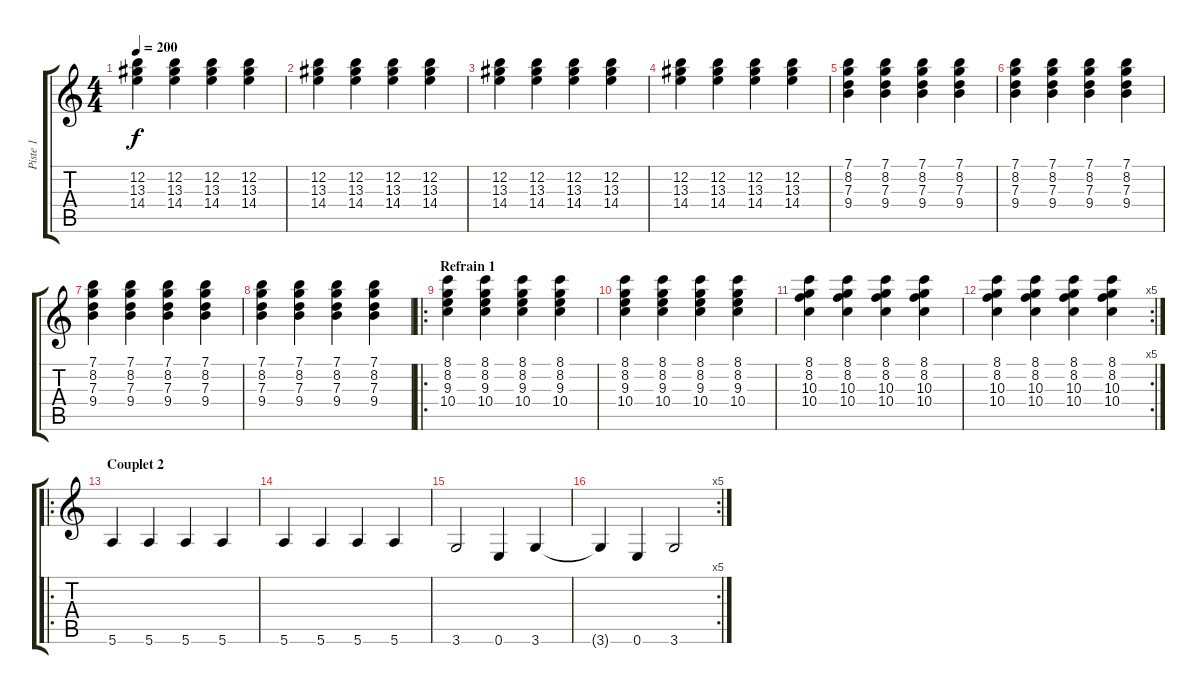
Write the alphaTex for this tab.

\track ("Piste 1" "Piste 1") {instrument distortionguitar}
\staff {score tabs}
\tuning (E4 B3 G3 D3 A2 E2) {hide}
\ts (4 4)
\tempo 200
\clef g2
\ks c
(12.2 13.3 14.4).4{dy f} (12.2 13.3 14.4).4 (12.2 13.3 14.4).4 (12.2 13.3 14.4).4 |
(12.2 13.3 14.4).4 (12.2 13.3 14.4).4 (12.2 13.3 14.4).4 (12.2 13.3 14.4).4 |
(12.2 13.3 14.4).4 (12.2 13.3 14.4).4 (12.2 13.3 14.4).4 (12.2 13.3 14.4).4 |
(12.2 13.3 14.4).4 (12.2 13.3 14.4).4 (12.2 13.3 14.4).4 (12.2 13.3 14.4).4 |
(7.1 8.2 7.3 9.4).4 (7.1 8.2 7.3 9.4).4 (7.1 8.2 7.3 9.4).4 (7.1 8.2 7.3 9.4).4 |
(7.1 8.2 7.3 9.4).4 (7.1 8.2 7.3 9.4).4 (7.1 8.2 7.3 9.4).4 (7.1 8.2 7.3 9.4).4 |
(7.1 8.2 7.3 9.4).4 (7.1 8.2 7.3 9.4).4 (7.1 8.2 7.3 9.4).4 (7.1 8.2 7.3 9.4).4 |
(7.1 8.2 7.3 9.4).4 (7.1 8.2 7.3 9.4).4 (7.1 8.2 7.3 9.4).4 (7.1 8.2 7.3 9.4).4 |
\ro
\section ("" "Refrain 1")
(8.1 8.2 9.3 10.4).4 (8.1 8.2 9.3 10.4).4 (8.1 8.2 9.3 10.4).4 (8.1 8.2 9.3 10.4).4 |
(8.1 8.2 9.3 10.4).4 (8.1 8.2 9.3 10.4).4 (8.1 8.2 9.3 10.4).4 (8.1 8.2 9.3 10.4).4 |
(8.1 8.2 10.3 10.4).4 (8.1 8.2 10.3 10.4).4 (8.1 8.2 10.3 10.4).4 (8.1 8.2 10.3 10.4).4 |
\rc 5
(8.1 8.2 10.3 10.4).4 (8.1 8.2 10.3 10.4).4 (8.1 8.2 10.3 10.4).4 (8.1 8.2 10.3 10.4).4 |
\ro
\section ("" "Couplet 2")
5.6.4 5.6.4 5.6.4 5.6.4 |
5.6.4 5.6.4 5.6.4 5.6.4 |
3.6.2 0.6.4 3.6.4 |
\rc 5
3.6{t}.4 0.6.4 3.6.2
